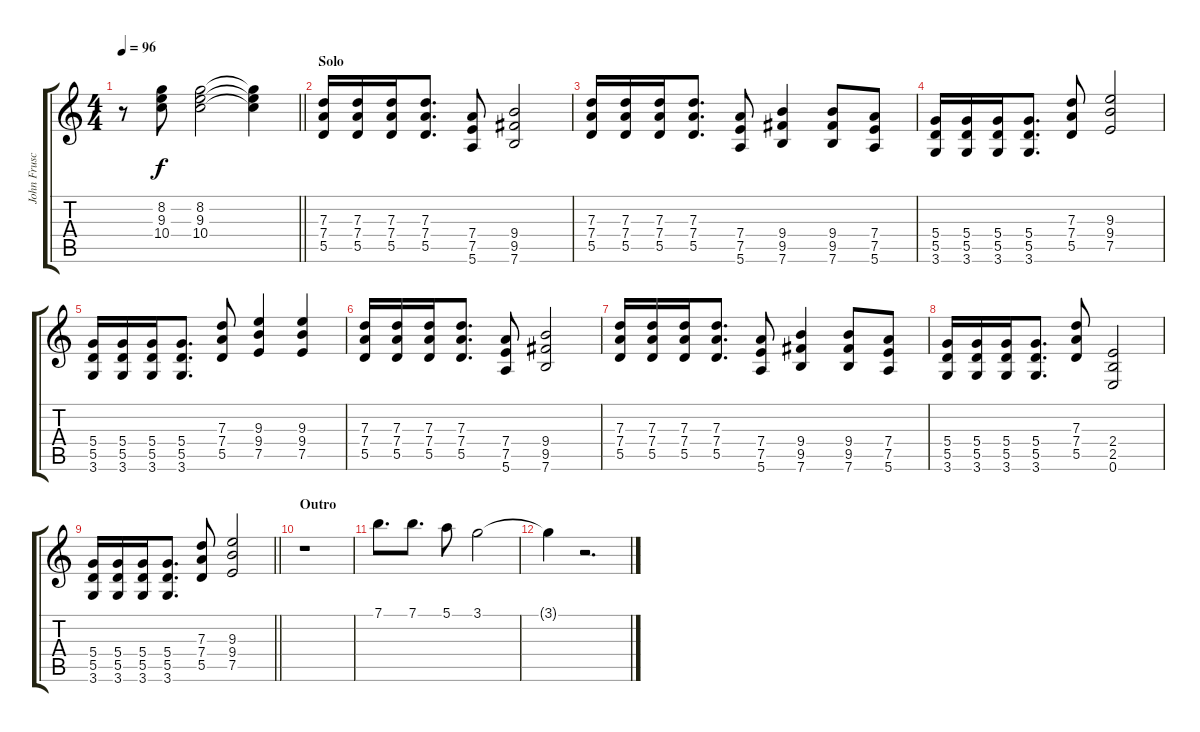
\track ("John Frusciante (Rhythm)" "John Frusc") {instrument electricguitarclean}
\staff {score tabs}
\tuning (E4 B3 G3 D3 A2 E2) {hide}
\ts (4 4)
\tempo 96
\clef g2
\barLineRight lightlight
\ks c
r.8{dy f} (8.2 9.3 10.4).8 (8.2 9.3 10.4).2 (8.2{t} 9.3{t} 10.4{t}).4 |
\section ("" "Solo")
(7.3 7.4 5.5).16 (7.3 7.4 5.5).16 (7.3 7.4 5.5).16 (7.3 7.4 5.5).8{d} (7.4 7.5 5.6).8 (9.4 9.5 7.6).2 |
(7.3 7.4 5.5).16 (7.3 7.4 5.5).16 (7.3 7.4 5.5).16 (7.3 7.4 5.5).8{d} (7.4 7.5 5.6).8 (9.4 9.5 7.6).4 (9.4 9.5 7.6).8 (7.4 7.5 5.6).8 |
(5.4 5.5 3.6).16 (5.4 5.5 3.6).16 (5.4 5.5 3.6).16 (5.4 5.5 3.6).8{d} (7.3 7.4 5.5).8 (9.3 9.4 7.5).2 |
(5.4 5.5 3.6).16 (5.4 5.5 3.6).16 (5.4 5.5 3.6).16 (5.4 5.5 3.6).8{d} (7.3 7.4 5.5).8 (9.3 9.4 7.5).4 (9.3 9.4 7.5).4 |
(7.3 7.4 5.5).16 (7.3 7.4 5.5).16 (7.3 7.4 5.5).16 (7.3 7.4 5.5).8{d} (7.4 7.5 5.6).8 (9.4 9.5 7.6).2 |
(7.3 7.4 5.5).16 (7.3 7.4 5.5).16 (7.3 7.4 5.5).16 (7.3 7.4 5.5).8{d} (7.4 7.5 5.6).8 (9.4 9.5 7.6).4 (9.4 9.5 7.6).8 (7.4 7.5 5.6).8 |
(5.4 5.5 3.6).16 (5.4 5.5 3.6).16 (5.4 5.5 3.6).16 (5.4 5.5 3.6).8{d} (7.3 7.4 5.5).8 (2.4 2.5 0.6).2 |
\barLineRight lightlight
(5.4 5.5 3.6).16 (5.4 5.5 3.6).16 (5.4 5.5 3.6).16 (5.4 5.5 3.6).8{d} (7.3 7.4 5.5).8 (9.3 9.4 7.5).2 |
\section ("" "Outro")
r.1 |
7.1.8{d instrument distortionguitar} 7.1.8{d} 5.1.8 3.1.2 |
3.1{t}.4 r.2{d}
